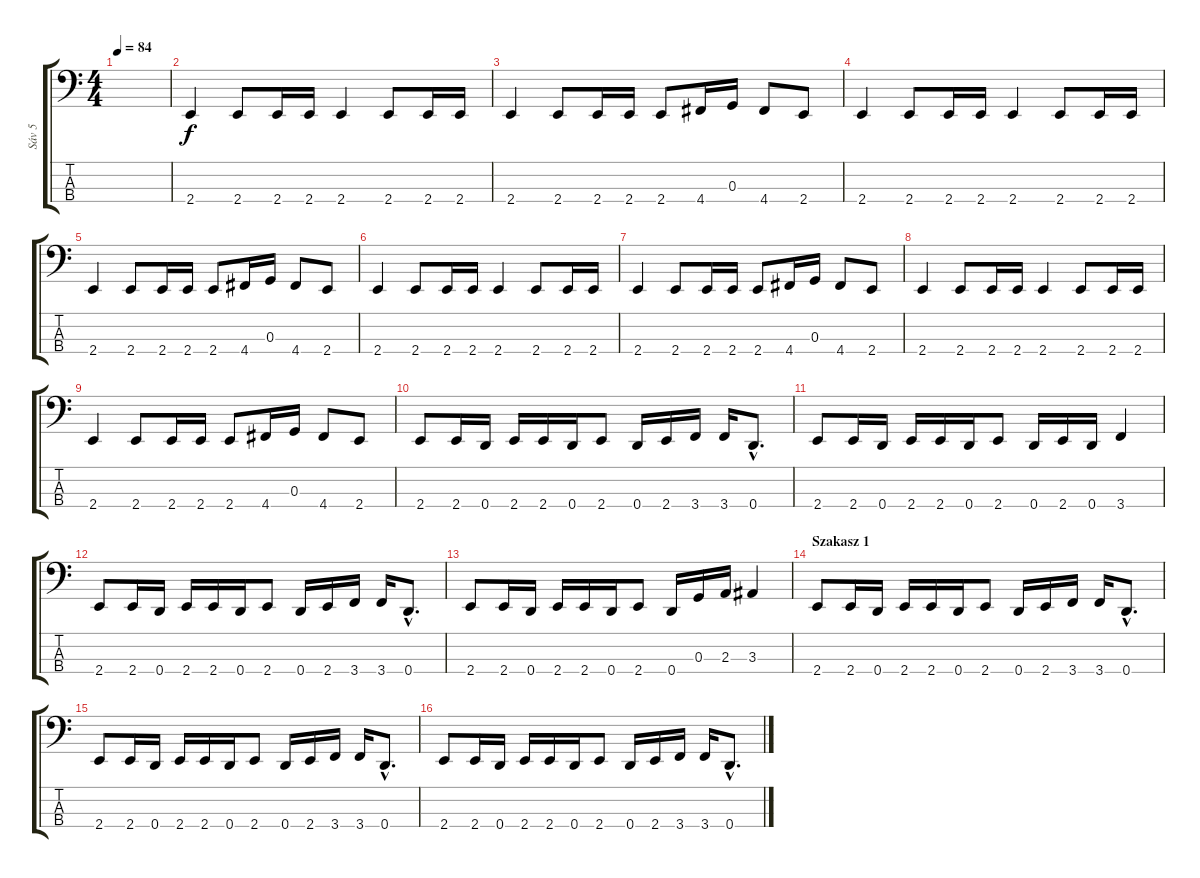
\track ("Sáv 5" "Sáv 5") {instrument electricbassfinger}
\staff {score tabs}
\tuning (F2 C2 G1 D1) {hide}
\ts (4 4)
\tempo 84
\clef f4
\ks c
|
2.4.4 2.4.8 2.4.16 2.4.16 2.4.4 2.4.8 2.4.16 2.4.16 |
2.4.4 2.4.8 2.4.16 2.4.16 2.4.8 4.4.16 0.3.16 4.4.8 2.4.8 |
2.4.4 2.4.8 2.4.16 2.4.16 2.4.4 2.4.8 2.4.16 2.4.16 |
2.4.4 2.4.8 2.4.16 2.4.16 2.4.8 4.4.16 0.3.16 4.4.8 2.4.8 |
2.4.4 2.4.8 2.4.16 2.4.16 2.4.4 2.4.8 2.4.16 2.4.16 |
2.4.4 2.4.8 2.4.16 2.4.16 2.4.8 4.4.16 0.3.16 4.4.8 2.4.8 |
2.4.4 2.4.8 2.4.16 2.4.16 2.4.4 2.4.8 2.4.16 2.4.16 |
2.4.4 2.4.8 2.4.16 2.4.16 2.4.8 4.4.16 0.3.16 4.4.8 2.4.8 |
2.4.8 2.4.16 0.4.16 2.4.16 2.4.16 0.4.16 2.4.8 0.4.16 2.4.16 3.4.16 3.4.16 0.4{hac}.8{d} |
2.4.8 2.4.16 0.4.16 2.4.16 2.4.16 0.4.16 2.4.8 0.4.16 2.4.16 0.4.16 3.4.4 |
2.4.8 2.4.16 0.4.16 2.4.16 2.4.16 0.4.16 2.4.8 0.4.16 2.4.16 3.4.16 3.4.16 0.4{hac}.8{d} |
2.4.8 2.4.16 0.4.16 2.4.16 2.4.16 0.4.16 2.4.8 0.4.16 0.3.16 2.3.16 3.3.4 |
\section ("" "Szakasz 1")
2.4.8 2.4.16 0.4.16 2.4.16 2.4.16 0.4.16 2.4.8 0.4.16 2.4.16 3.4.16 3.4.16 0.4{hac}.8{d} |
2.4.8 2.4.16 0.4.16 2.4.16 2.4.16 0.4.16 2.4.8 0.4.16 2.4.16 3.4.16 3.4.16 0.4{hac}.8{d} |
2.4.8 2.4.16 0.4.16 2.4.16 2.4.16 0.4.16 2.4.8 0.4.16 2.4.16 3.4.16 3.4.16 0.4{hac}.8{d}
